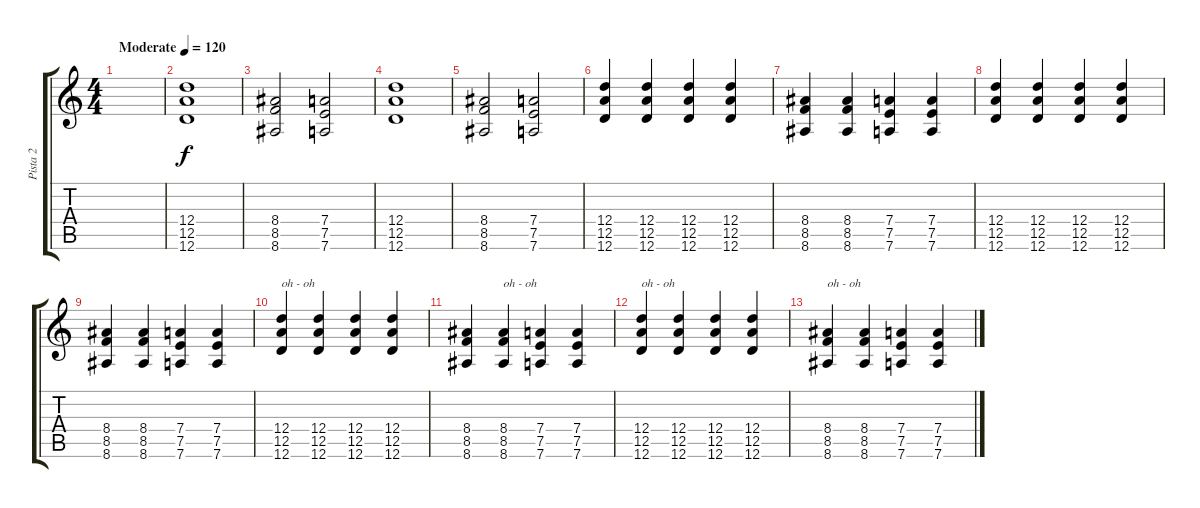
\track ("Pista 2" "Pista 2") {instrument distortionguitar}
\staff {score tabs}
\tuning (E4 B3 G3 D3 A2 D2) {hide}
\ts (4 4)
\tempo (120 "Moderate")
\clef g2
\ks c
|
(12.4 12.5 12.6).1 |
(8.4 8.5 8.6).2 (7.4 7.5 7.6).2 |
(12.4 12.5 12.6).1 |
(8.4 8.5 8.6).2 (7.4 7.5 7.6).2 |
(12.4 12.5 12.6).4 (12.4 12.5 12.6).4 (12.4 12.5 12.6).4 (12.4 12.5 12.6).4 |
(8.4 8.5 8.6).4 (8.4 8.5 8.6).4 (7.4 7.5 7.6).4 (7.4 7.5 7.6).4 |
(12.4 12.5 12.6).4 (12.4 12.5 12.6).4 (12.4 12.5 12.6).4 (12.4 12.5 12.6).4 |
(8.4 8.5 8.6).4 (8.4 8.5 8.6).4 (7.4 7.5 7.6).4 (7.4 7.5 7.6).4 |
(12.4 12.5 12.6).4{txt "oh - oh"} (12.4 12.5 12.6).4 (12.4 12.5 12.6).4 (12.4 12.5 12.6).4 |
(8.4 8.5 8.6).4 (8.4 8.5 8.6).4{txt "oh - oh "} (7.4 7.5 7.6).4 (7.4 7.5 7.6).4 |
(12.4 12.5 12.6).4{txt "oh - oh"} (12.4 12.5 12.6).4 (12.4 12.5 12.6).4 (12.4 12.5 12.6).4 |
(8.4 8.5 8.6).4{txt "oh - oh"} (8.4 8.5 8.6).4 (7.4 7.5 7.6).4 (7.4 7.5 7.6).4
